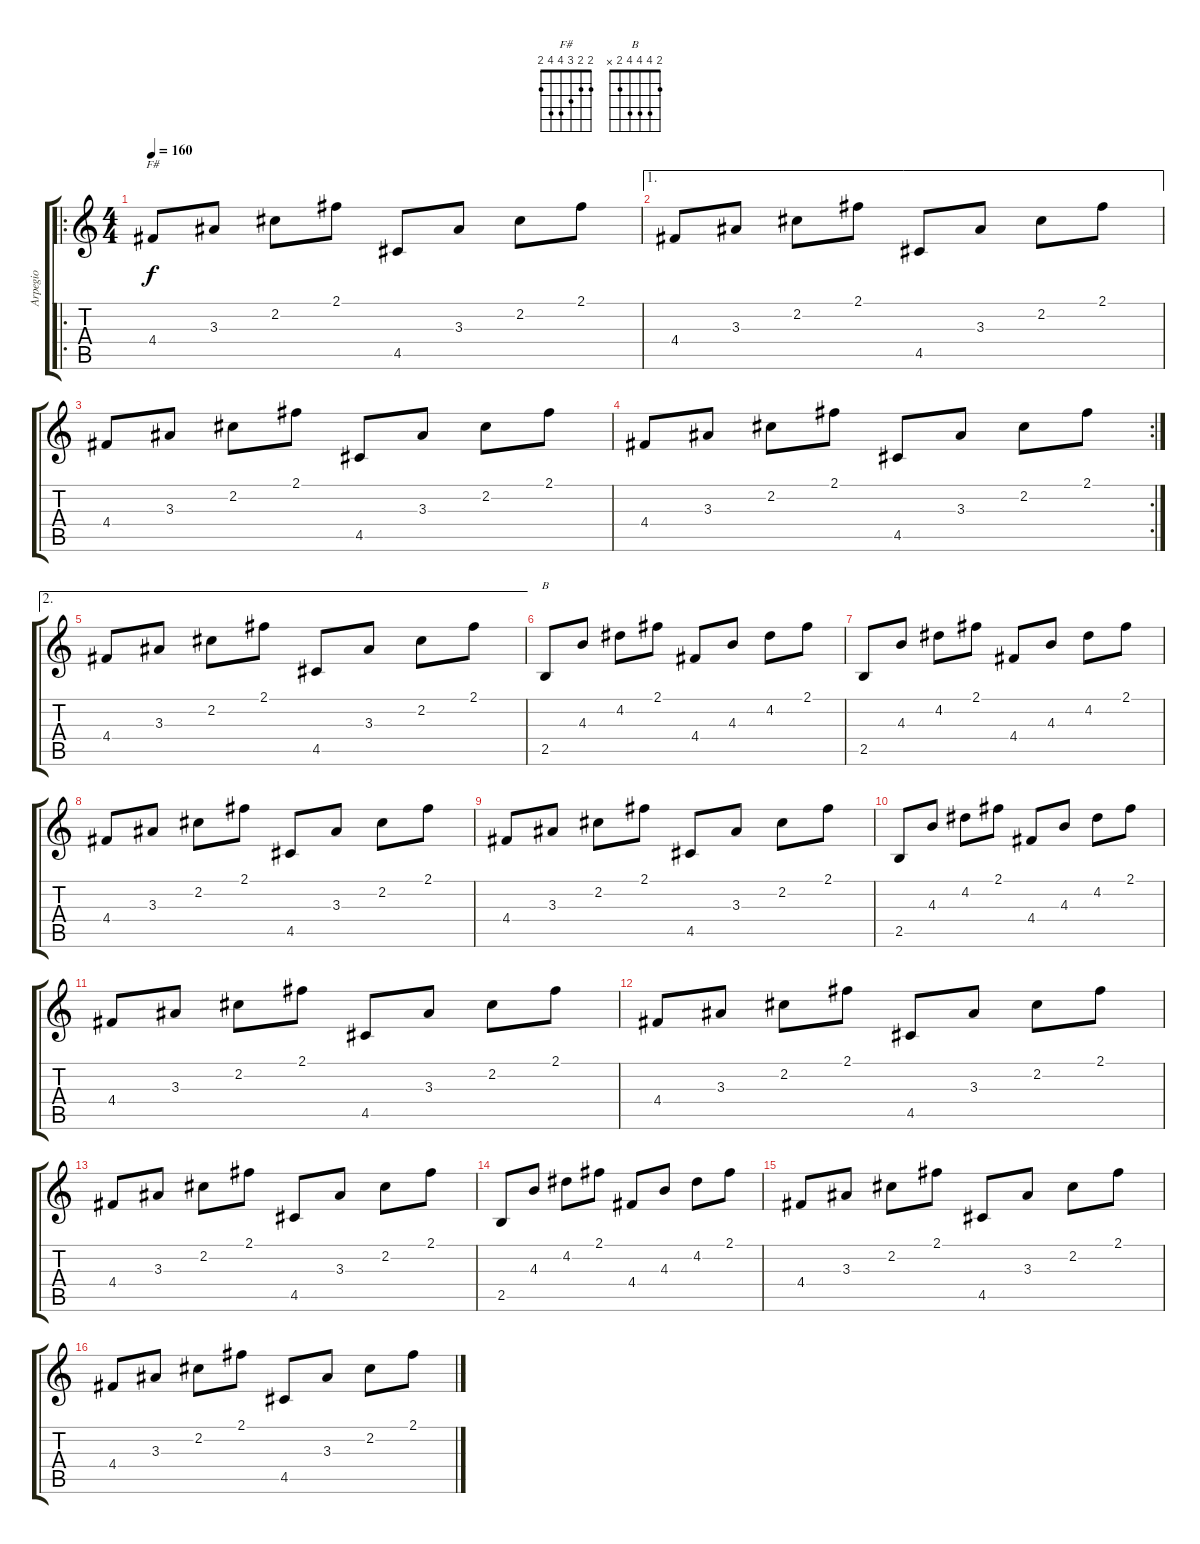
\track ("Arpegio" "Arpegio") {instrument acousticguitarsteel}
\staff {score tabs}
\tuning (E4 B3 G3 D3 A2 E2) {hide}
\chord ("F#" 2 2 3 4 4 2)
\chord ("B" 2 4 4 4 2 x)
\ro
\ts (4 4)
\tempo 160
\clef g2
\ks c
4.4.8{ch "F#" dy f instrument acousticguitarsteel} 3.3.8 2.2.8 2.1.8 4.5.8 3.3.8 2.2.8 2.1.8 |
\ae 1
4.4.8 3.3.8 2.2.8 2.1.8 4.5.8 3.3.8 2.2.8 2.1.8 |
4.4.8 3.3.8 2.2.8 2.1.8 4.5.8 3.3.8 2.2.8 2.1.8 |
\rc 2
4.4.8 3.3.8 2.2.8 2.1.8 4.5.8 3.3.8 2.2.8 2.1.8 |
\ae 2
4.4.8 3.3.8 2.2.8 2.1.8 4.5.8 3.3.8 2.2.8 2.1.8 |
2.5.8{ch "B"} 4.3.8 4.2.8 2.1.8 4.4.8 4.3.8 4.2.8 2.1.8 |
2.5.8 4.3.8 4.2.8 2.1.8 4.4.8 4.3.8 4.2.8 2.1.8 |
4.4.8 3.3.8 2.2.8 2.1.8 4.5.8 3.3.8 2.2.8 2.1.8 |
4.4.8 3.3.8 2.2.8 2.1.8 4.5.8 3.3.8 2.2.8 2.1.8 |
2.5.8 4.3.8 4.2.8 2.1.8 4.4.8 4.3.8 4.2.8 2.1.8 |
4.4.8 3.3.8 2.2.8 2.1.8 4.5.8 3.3.8 2.2.8 2.1.8 |
4.4.8 3.3.8 2.2.8 2.1.8 4.5.8 3.3.8 2.2.8 2.1.8 |
4.4.8 3.3.8 2.2.8 2.1.8 4.5.8 3.3.8 2.2.8 2.1.8 |
2.5.8 4.3.8 4.2.8 2.1.8 4.4.8 4.3.8 4.2.8 2.1.8 |
4.4.8 3.3.8 2.2.8 2.1.8 4.5.8 3.3.8 2.2.8 2.1.8 |
4.4.8 3.3.8 2.2.8 2.1.8 4.5.8 3.3.8 2.2.8 2.1.8
